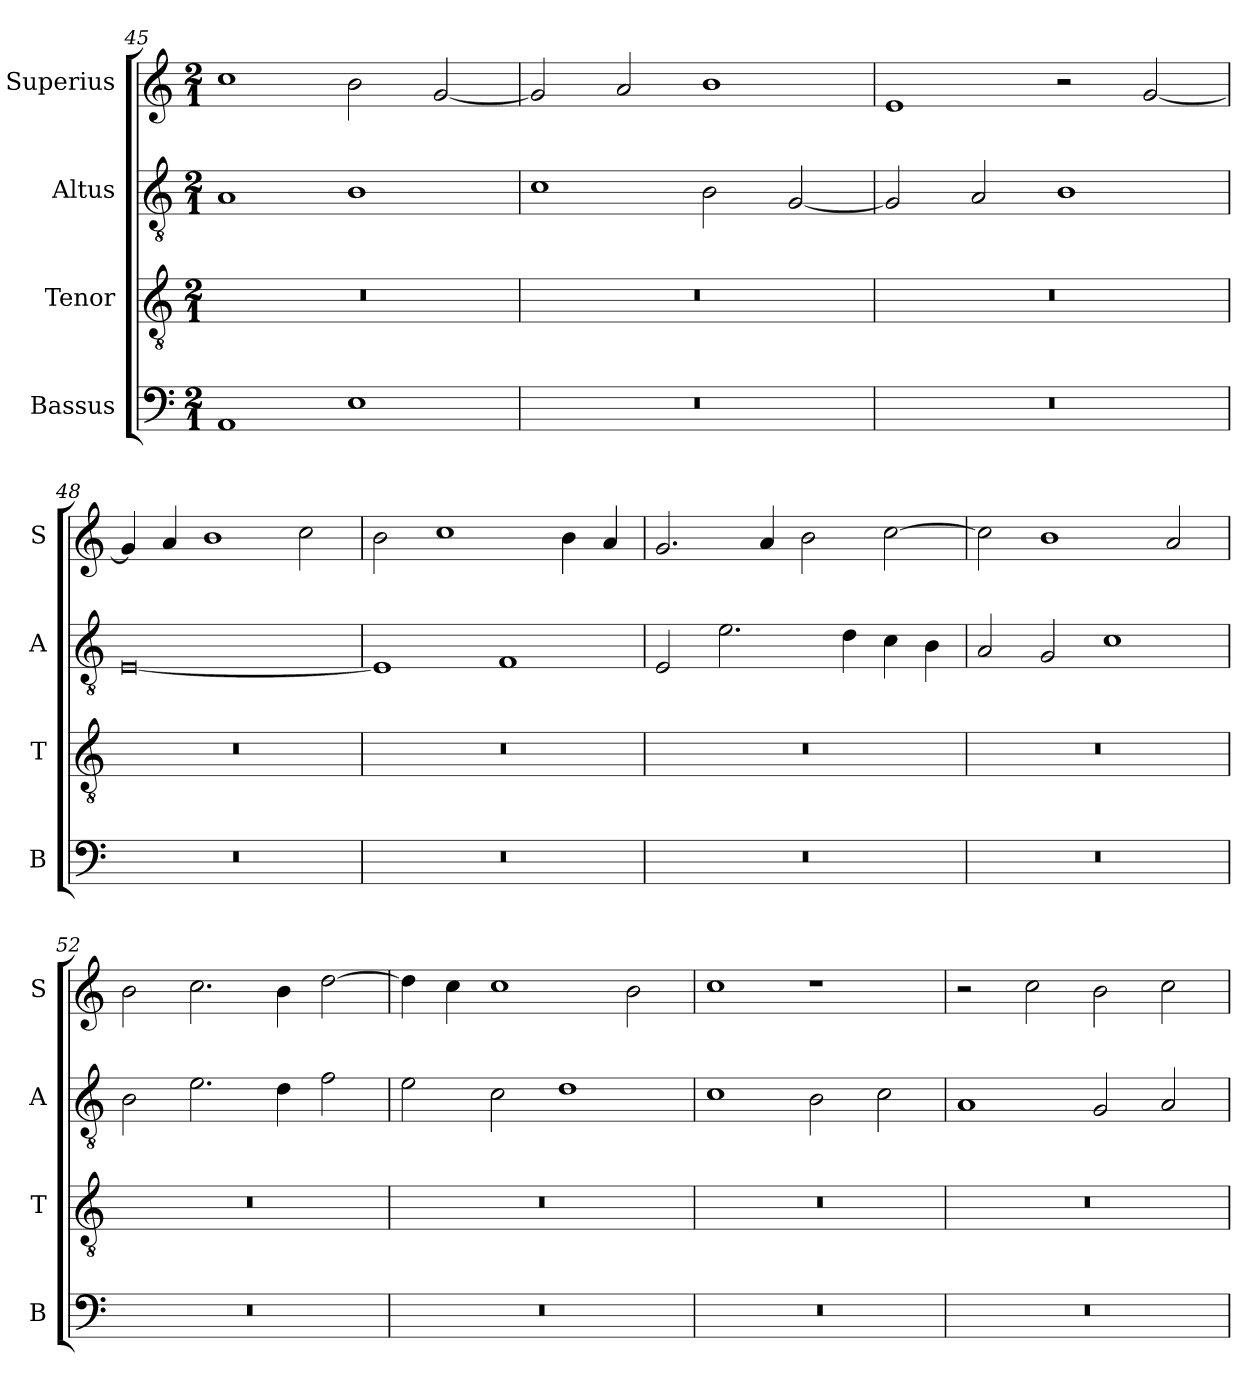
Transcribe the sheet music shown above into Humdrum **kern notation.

**kern	**kern	**kern	**kern
*part4	*part3	*part2	*part1
*staff4	*staff3	*staff2	*staff1
*I"Bassus	*I"Tenor	*I"Altus	*I"Superius
*I'B	*I'T	*I'A	*I'S
*clefF4	*clefGv2	*clefGv2	*clefG2
*k[]	*k[]	*k[]	*k[]
*M2/1	*M2/1	*M2/1	*M2/1
=45	=45	=45	=45
1AA	0r	1A	1cc
1E	.	1B	2b
.	.	.	[2g
=46	=46	=46	=46
0r	0r	1c	2g]
.	.	.	2a
.	.	2B	1b
.	.	[2G	.
=47	=47	=47	=47
0r	0r	2G]	1e
.	.	2A	.
.	.	1B	2r
.	.	.	[2g
=48	=48	=48	=48
0r	0r	[0E	4g]
.	.	.	4a
.	.	.	1b
.	.	.	2cc
=49	=49	=49	=49
0r	0r	1E]	2b
.	.	.	1cc
.	.	1F	.
.	.	.	4b
.	.	.	4a
=50	=50	=50	=50
0r	0r	2E	2.g
.	.	2.e	.
.	.	.	4a
.	.	.	2b
.	.	4d	.
.	.	4c	[2cc
.	.	4B	.
=51	=51	=51	=51
0r	0r	2A	2cc]
.	.	2G	1b
.	.	1c	.
.	.	.	2a
=52	=52	=52	=52
0r	0r	2B	2b
.	.	2.e	2.cc
.	.	4d	4b
.	.	2f	[2dd
=53	=53	=53	=53
0r	0r	2e	4dd]
.	.	.	4cc
.	.	2c	1cc
.	.	1d	.
.	.	.	2b
=54	=54	=54	=54
0r	0r	1c	1cc
.	.	2B	1r
.	.	2c	.
=55	=55	=55	=55
0r	0r	1A	2r
.	.	.	2cc
.	.	2G	2b
.	.	2A	2cc
=	=	=	=
*-	*-	*-	*-
